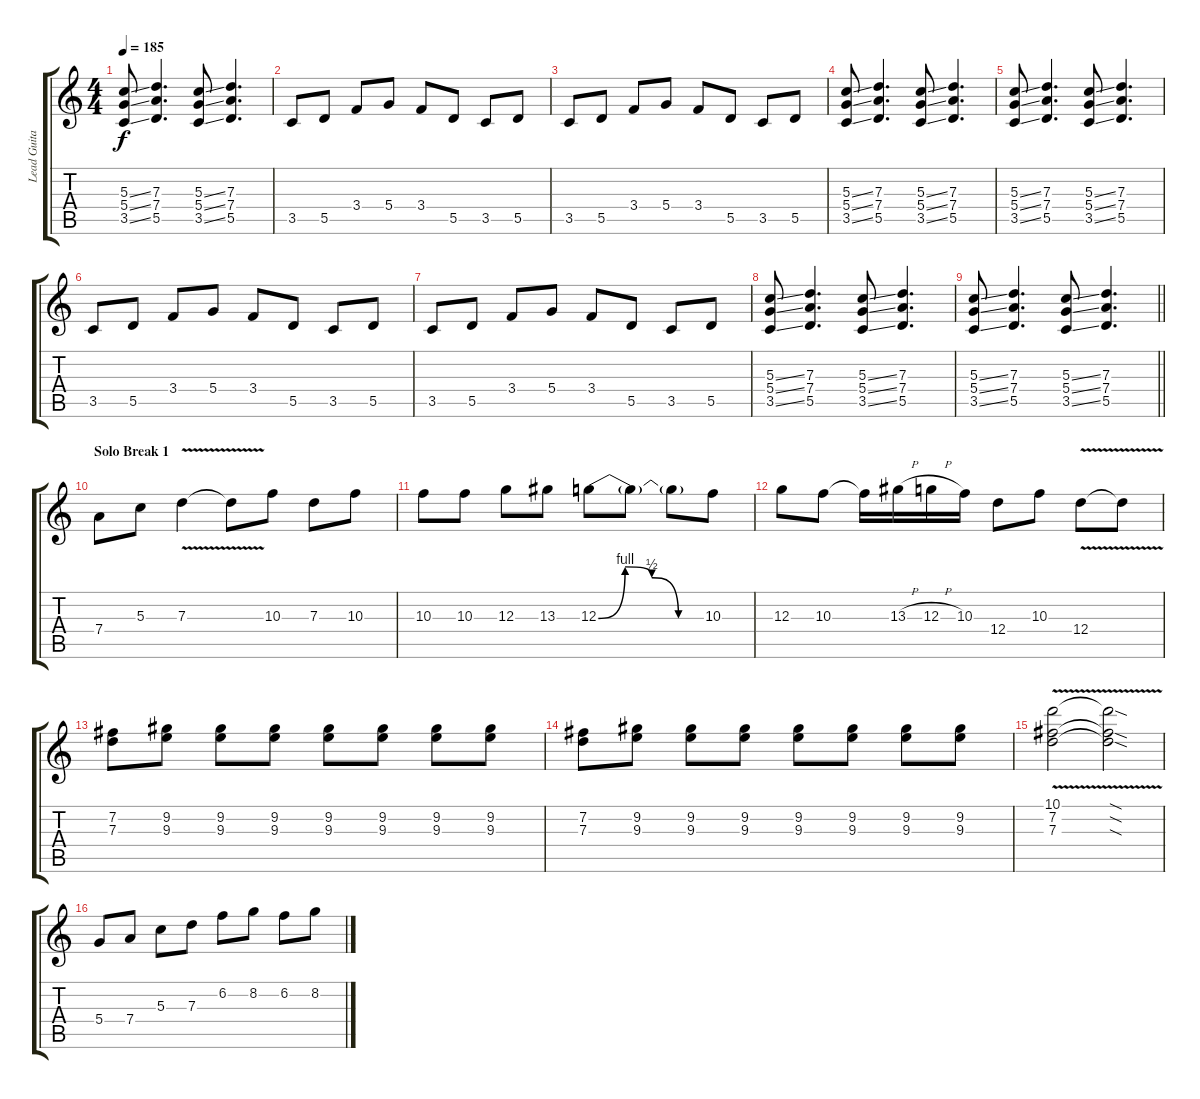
\track ("Lead Guitar" "Lead Guita") {instrument distortionguitar}
\staff {score tabs}
\tuning (E4 B3 G3 D3 A2 D2) {hide}
\ts (4 4)
\tempo 185
\clef g2
\ks c
(5.3{ss} 5.4{ss} 3.5{ss}).8{dy f} (7.3 7.4 5.5).4{d} (5.3{ss} 5.4{ss} 3.5{ss}).8 (7.3 7.4 5.5).4{d} |
3.5.8 5.5.8 3.4.8 5.4.8 3.4.8 5.5.8 3.5.8 5.5.8 |
3.5.8 5.5.8 3.4.8 5.4.8 3.4.8 5.5.8 3.5.8 5.5.8 |
(5.3{ss} 5.4{ss} 3.5{ss}).8 (7.3 7.4 5.5).4{d} (5.3{ss} 5.4{ss} 3.5{ss}).8 (7.3 7.4 5.5).4{d} |
(5.3{ss} 5.4{ss} 3.5{ss}).8 (7.3 7.4 5.5).4{d} (5.3{ss} 5.4{ss} 3.5{ss}).8 (7.3 7.4 5.5).4{d} |
3.5.8 5.5.8 3.4.8 5.4.8 3.4.8 5.5.8 3.5.8 5.5.8 |
3.5.8 5.5.8 3.4.8 5.4.8 3.4.8 5.5.8 3.5.8 5.5.8 |
(5.3{ss} 5.4{ss} 3.5{ss}).8 (7.3 7.4 5.5).4{d} (5.3{ss} 5.4{ss} 3.5{ss}).8 (7.3 7.4 5.5).4{d} |
\barLineRight lightlight
(5.3{ss} 5.4{ss} 3.5{ss}).8 (7.3 7.4 5.5).4{d} (5.3{ss} 5.4{ss} 3.5{ss}).8 (7.3 7.4 5.5).4{d} |
\section ("" "Solo Break 1")
7.4.8 5.3.8 7.3{v}.4 7.3{t}.8 10.3.8 7.3.8 10.3.8 |
10.3.8 10.3.8 12.3.8 13.3.8 12.3{be (custom 0 0 15 4 30 2 45 0 60 0)}.8 12.3{t}.8 12.3{t}.8 10.3.8 |
12.3.8 10.3.8 10.3{t}.16 13.3{h}.16 12.3{h}.16 10.3.16 12.4.8 10.3.8 12.4{v}.8 12.4{t}.8 |
(7.2 7.3).8 (9.2 9.3).8 (9.2 9.3).8 (9.2 9.3).8 (9.2 9.3).8 (9.2 9.3).8 (9.2 9.3).8 (9.2 9.3).8 |
(7.2 7.3).8 (9.2 9.3).8 (9.2 9.3).8 (9.2 9.3).8 (9.2 9.3).8 (9.2 9.3).8 (9.2 9.3).8 (9.2 9.3).8 |
(10.1{v} 7.2{v} 7.3{v}).2 (10.1{sod t} 7.2{sod t} 7.3{sod t}).2 |
5.4.8 7.4.8 5.3.8 7.3.8 6.2.8 8.2.8 6.2.8 8.2.8
